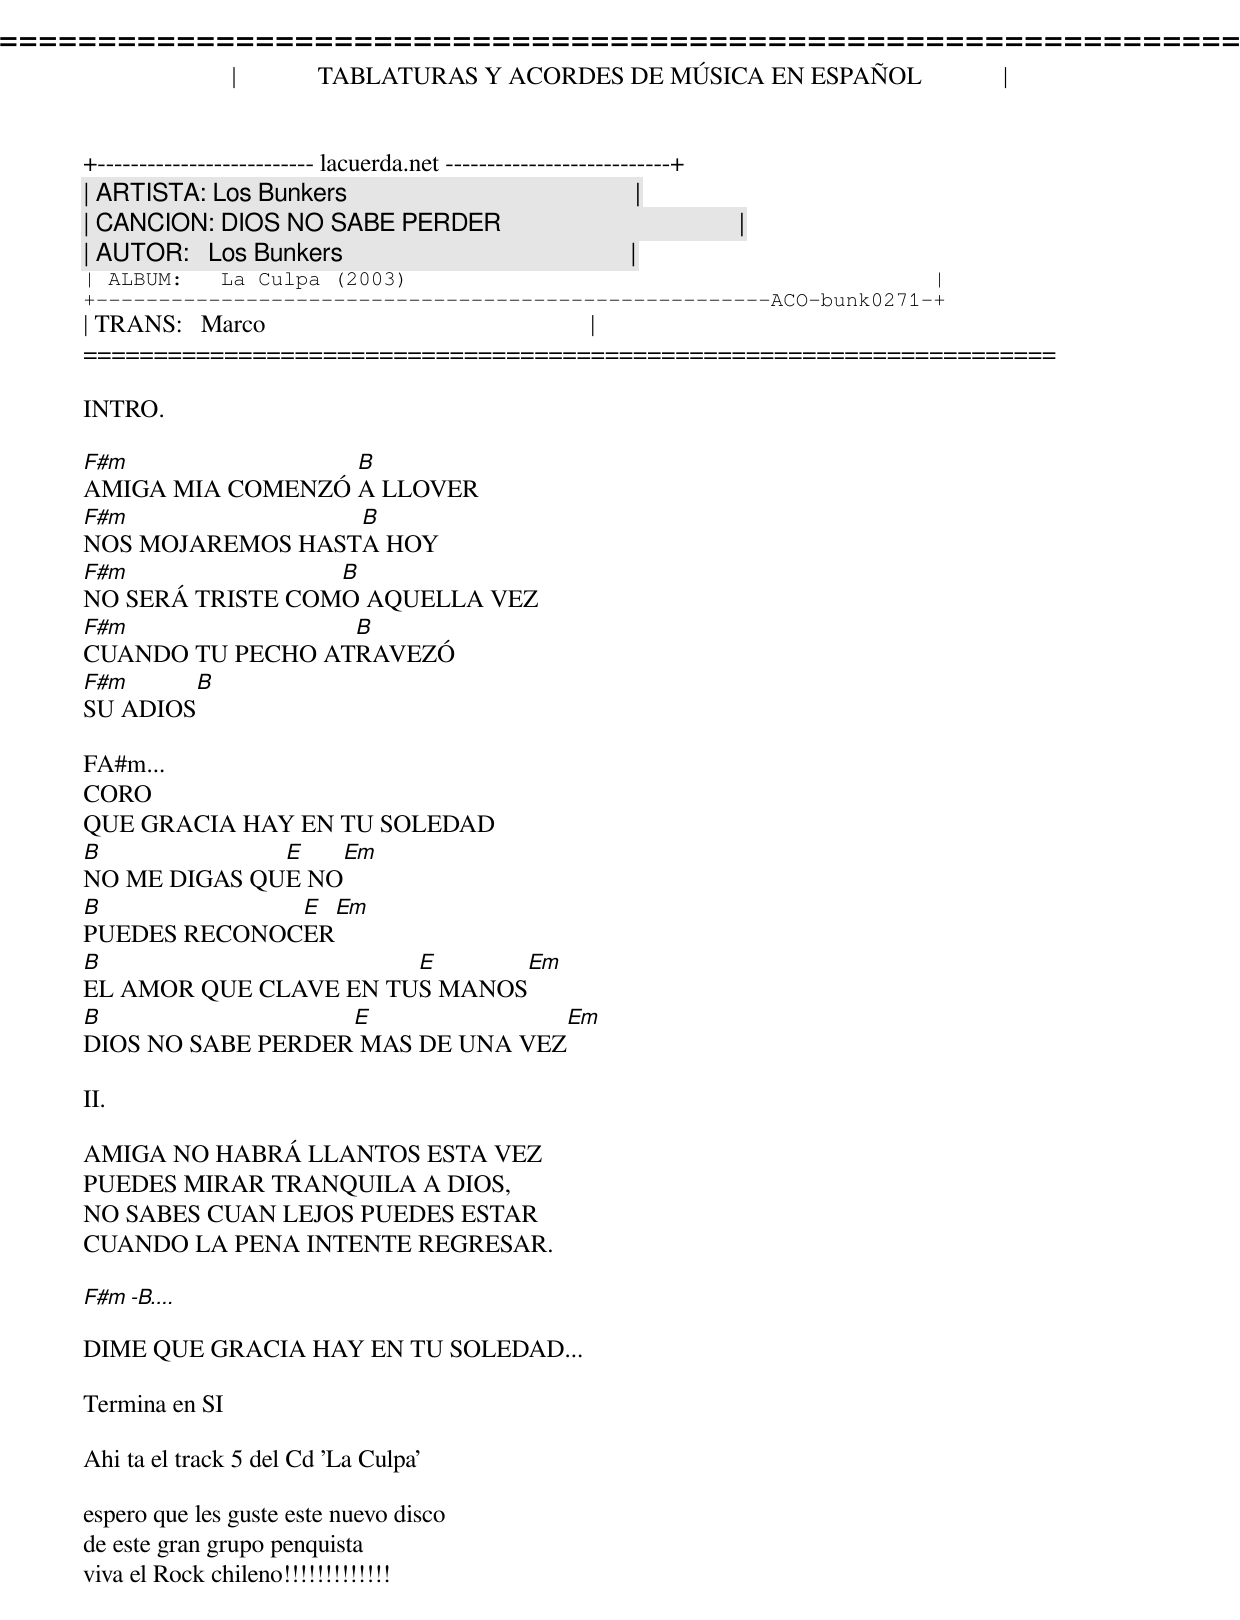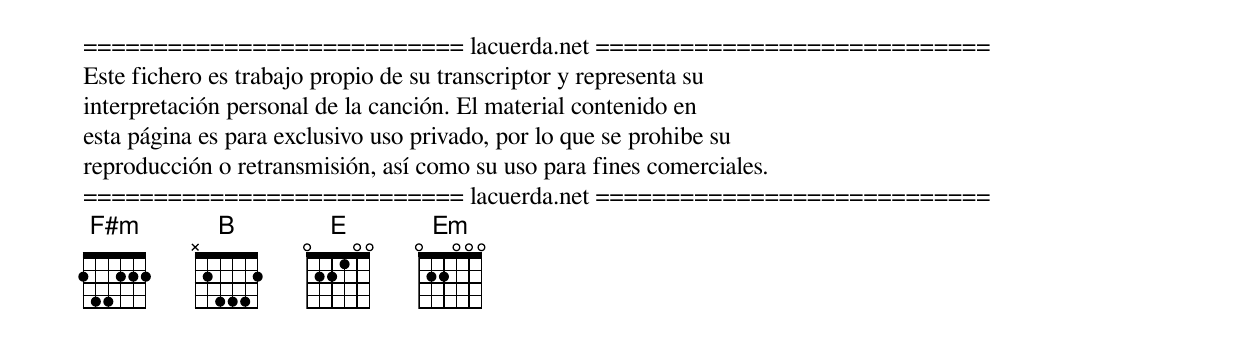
=====================================================================
|             TABLATURAS Y ACORDES DE MÚSICA EN ESPAÑOL             |
+-------------------------- lacuerda.net ---------------------------+
| ARTISTA: Los Bunkers                                              |
| CANCION: DIOS NO SABE PERDER                                      |
| AUTOR:   Los Bunkers                                              |
| ALBUM:   La Culpa (2003)                                          |
+------------------------------------------------------ACO-bunk0271-+
| TRANS:   Marco                                                    |
=====================================================================

INTRO.

F#m               B
AMIGA MIA COMENZÓ A LLOVER
F#m               B
NOS MOJAREMOS HASTA HOY
F#m               B
NO SERÁ TRISTE COMO AQUELLA VEZ
F#m               B
CUANDO TU PECHO ATRAVEZÓ
F#m        B
SU ADIOS

FA#m...
CORO
QUE GRACIA HAY EN TU SOLEDAD
B             E      Em
NO ME DIGAS QUE NO
B             E      Em
PUEDES RECONOCER
B                      E      Em
EL AMOR QUE CLAVE EN TUS MANOS
B                  E                 Em
DIOS NO SABE PERDER MAS DE UNA VEZ

II.

AMIGA NO HABRÁ LLANTOS ESTA VEZ
PUEDES MIRAR TRANQUILA A DIOS,
NO SABES CUAN LEJOS PUEDES ESTAR
CUANDO LA PENA INTENTE REGRESAR.

F#m -B....

DIME QUE GRACIA HAY EN TU SOLEDAD...

Termina en SI

Ahi ta el track 5 del Cd 'La Culpa'

espero que les guste este nuevo disco
de este gran grupo penquista
viva el Rock chileno!!!!!!!!!!!!!


=========================== lacuerda.net ============================
Este fichero es trabajo propio de su transcriptor y representa su
interpretación personal de la canción. El material contenido en
esta página es para exclusivo uso privado, por lo que se prohibe su
reproducción o retransmisión, así como su uso para fines comerciales.
=========================== lacuerda.net ============================
